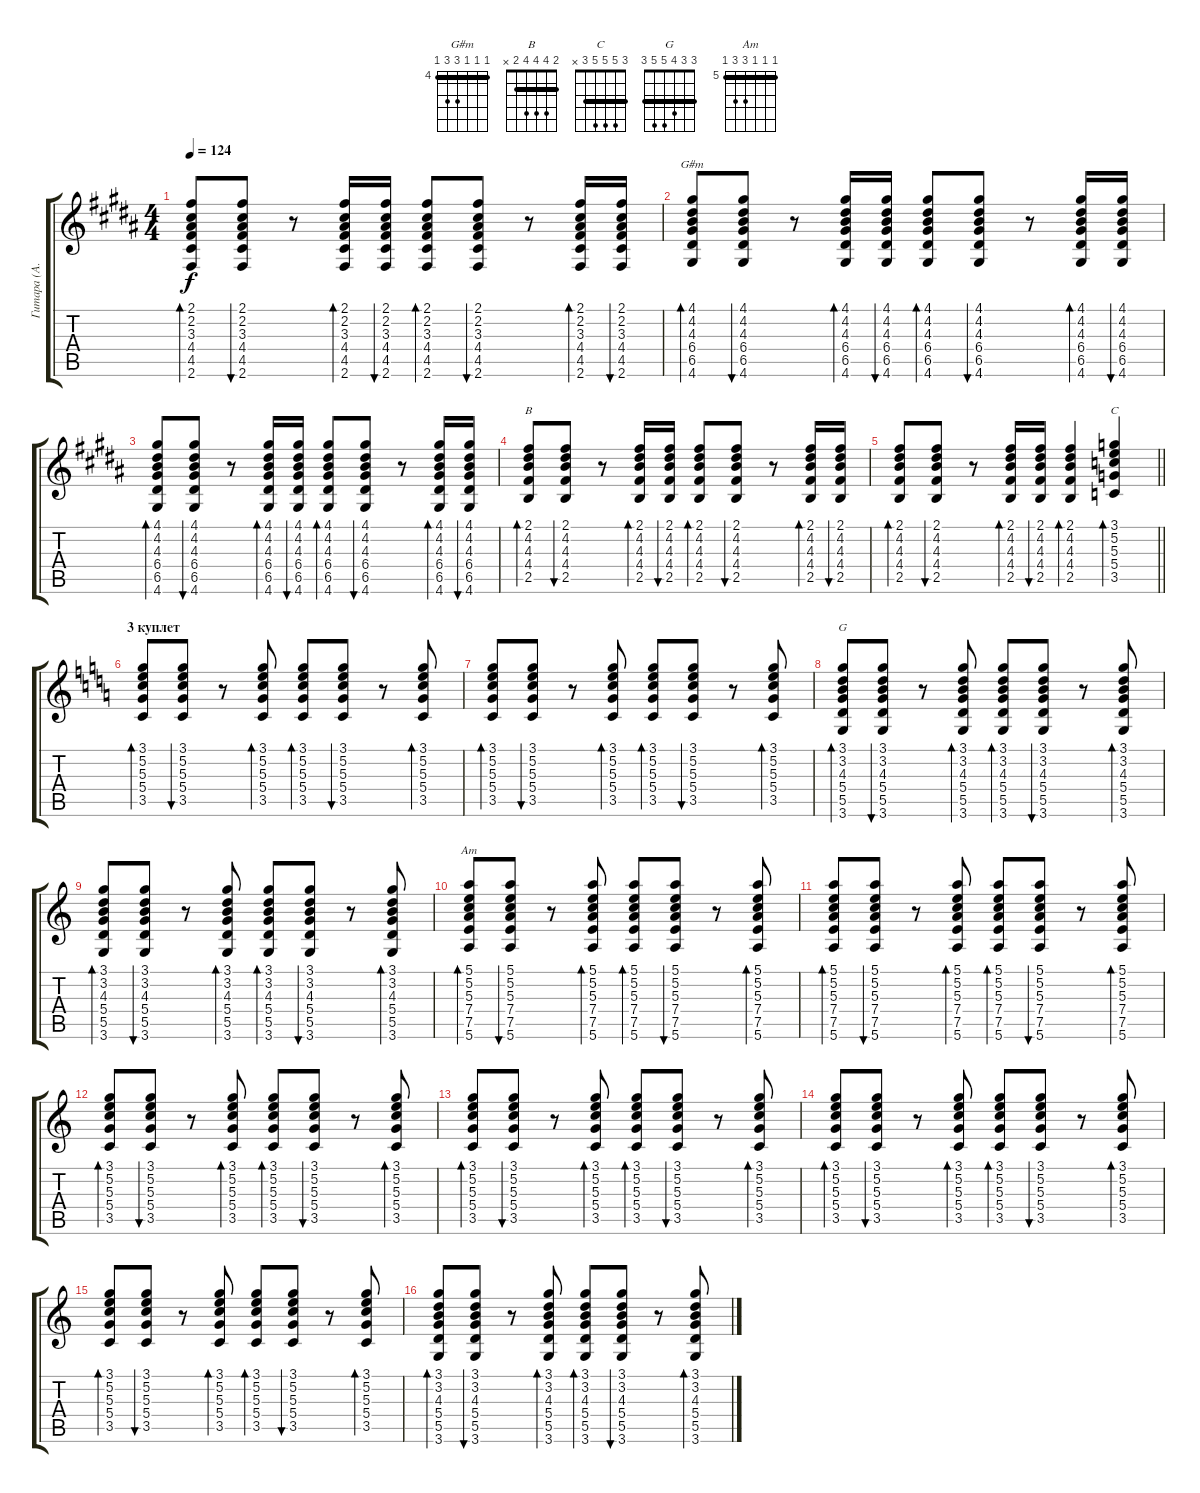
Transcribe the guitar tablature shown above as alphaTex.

\track ("Гитара (А.Макаревич)" "Гитара (А.") {instrument electricguitarclean}
\staff {score tabs}
\tuning (E4 B3 G3 D3 A2 E2) {hide}
\chord ("G#m" 4 4 4 6 6 4) {firstfret 4 barre 4}
\chord ("B" 2 4 4 4 2 x) {barre 2}
\chord ("C" 3 5 5 5 3 x) {barre 3}
\chord ("G" 3 3 4 5 5 3) {barre 3}
\chord ("Am" 5 5 5 7 7 5) {firstfret 5 barre 5}
\ts (4 4)
\tempo 124
\clef g2
\ks g#minor
(2.1 2.2 3.3 4.4 4.5 2.6).8{bd 60 dy f} (2.1 2.2 3.3 4.4 4.5 2.6).8{bu 60} r.8 (2.1 2.2 3.3 4.4 4.5 2.6).16{bd 60} (2.1 2.2 3.3 4.4 4.5 2.6).16{bu 60} (2.1 2.2 3.3 4.4 4.5 2.6).8{bd 60} (2.1 2.2 3.3 4.4 4.5 2.6).8{bu 60} r.8 (2.1 2.2 3.3 4.4 4.5 2.6).16{bd 60} (2.1 2.2 3.3 4.4 4.5 2.6).16{bu 60} |
(4.1 4.2 4.3 6.4 6.5 4.6).8{bd 60 ch "G#m"} (4.1 4.2 4.3 6.4 6.5 4.6).8{bu 60} r.8 (4.1 4.2 4.3 6.4 6.5 4.6).16{bd 60} (4.1 4.2 4.3 6.4 6.5 4.6).16{bu 60} (4.1 4.2 4.3 6.4 6.5 4.6).8{bd 60} (4.1 4.2 4.3 6.4 6.5 4.6).8{bu 60} r.8 (4.1 4.2 4.3 6.4 6.5 4.6).16{bd 60} (4.1 4.2 4.3 6.4 6.5 4.6).16{bu 60} |
(4.1 4.2 4.3 6.4 6.5 4.6).8{bd 60} (4.1 4.2 4.3 6.4 6.5 4.6).8{bu 60} r.8 (4.1 4.2 4.3 6.4 6.5 4.6).16{bd 60} (4.1 4.2 4.3 6.4 6.5 4.6).16{bu 60} (4.1 4.2 4.3 6.4 6.5 4.6).8{bd 60} (4.1 4.2 4.3 6.4 6.5 4.6).8{bu 60} r.8 (4.1 4.2 4.3 6.4 6.5 4.6).16{bd 60} (4.1 4.2 4.3 6.4 6.5 4.6).16{bu 60} |
(2.1 4.2 4.3 4.4 2.5).8{bd 60 ch "B"} (2.1 4.2 4.3 4.4 2.5).8{bu 60} r.8 (2.1 4.2 4.3 4.4 2.5).16{bd 60} (2.1 4.2 4.3 4.4 2.5).16{bu 60} (2.1 4.2 4.3 4.4 2.5).8{bd 60} (2.1 4.2 4.3 4.4 2.5).8{bu 60} r.8 (2.1 4.2 4.3 4.4 2.5).16{bd 60} (2.1 4.2 4.3 4.4 2.5).16{bu 60} |
\barLineRight lightlight
(2.1 4.2 4.3 4.4 2.5).8{bd 60} (2.1 4.2 4.3 4.4 2.5).8{bu 60} r.8 (2.1 4.2 4.3 4.4 2.5).16{bd 60} (2.1 4.2 4.3 4.4 2.5).16{bu 60} (2.1 4.2 4.3 4.4 2.5).4{bd 60} (3.1 5.2 5.3 5.4 3.5).4{bd 60 ch "C"} |
\section ("" "3 куплет")
\ks aminor
(3.1 5.2 5.3 5.4 3.5).8{bd 60} (3.1 5.2 5.3 5.4 3.5).8{bu 60} r.8 (3.1 5.2 5.3 5.4 3.5).8{bd 60} (3.1 5.2 5.3 5.4 3.5).8{bd 60} (3.1 5.2 5.3 5.4 3.5).8{bu 60} r.8 (3.1 5.2 5.3 5.4 3.5).8{bd 60} |
(3.1 5.2 5.3 5.4 3.5).8{bd 60} (3.1 5.2 5.3 5.4 3.5).8{bu 60} r.8 (3.1 5.2 5.3 5.4 3.5).8{bd 60} (3.1 5.2 5.3 5.4 3.5).8{bd 60} (3.1 5.2 5.3 5.4 3.5).8{bu 60} r.8 (3.1 5.2 5.3 5.4 3.5).8{bd 60} |
(3.1 3.2 4.3 5.4 5.5 3.6).8{bd 60 ch "G"} (3.1 3.2 4.3 5.4 5.5 3.6).8{bu 60} r.8 (3.1 3.2 4.3 5.4 5.5 3.6).8{bd 60} (3.1 3.2 4.3 5.4 5.5 3.6).8{bd 60} (3.1 3.2 4.3 5.4 5.5 3.6).8{bu 60} r.8 (3.1 3.2 4.3 5.4 5.5 3.6).8{bd 60} |
(3.1 3.2 4.3 5.4 5.5 3.6).8{bd 60} (3.1 3.2 4.3 5.4 5.5 3.6).8{bu 60} r.8 (3.1 3.2 4.3 5.4 5.5 3.6).8{bd 60} (3.1 3.2 4.3 5.4 5.5 3.6).8{bd 60} (3.1 3.2 4.3 5.4 5.5 3.6).8{bu 60} r.8 (3.1 3.2 4.3 5.4 5.5 3.6).8{bd 60} |
(5.1 5.2 5.3 7.4 7.5 5.6).8{bd 60 ch "Am"} (5.1 5.2 5.3 7.4 7.5 5.6).8{bu 60} r.8 (5.1 5.2 5.3 7.4 7.5 5.6).8{bd 60} (5.1 5.2 5.3 7.4 7.5 5.6).8{bd 60} (5.1 5.2 5.3 7.4 7.5 5.6).8{bu 60} r.8 (5.1 5.2 5.3 7.4 7.5 5.6).8{bd 60} |
(5.1 5.2 5.3 7.4 7.5 5.6).8{bd 60} (5.1 5.2 5.3 7.4 7.5 5.6).8{bu 60} r.8 (5.1 5.2 5.3 7.4 7.5 5.6).8{bd 60} (5.1 5.2 5.3 7.4 7.5 5.6).8{bd 60} (5.1 5.2 5.3 7.4 7.5 5.6).8{bu 60} r.8 (5.1 5.2 5.3 7.4 7.5 5.6).8{bd 60} |
(3.1 5.2 5.3 5.4 3.5).8{bd 60} (3.1 5.2 5.3 5.4 3.5).8{bu 60} r.8 (3.1 5.2 5.3 5.4 3.5).8{bd 60} (3.1 5.2 5.3 5.4 3.5).8{bd 60} (3.1 5.2 5.3 5.4 3.5).8{bu 60} r.8 (3.1 5.2 5.3 5.4 3.5).8{bd 60} |
(3.1 5.2 5.3 5.4 3.5).8{bd 60} (3.1 5.2 5.3 5.4 3.5).8{bu 60} r.8 (3.1 5.2 5.3 5.4 3.5).8{bd 60} (3.1 5.2 5.3 5.4 3.5).8{bd 60} (3.1 5.2 5.3 5.4 3.5).8{bu 60} r.8 (3.1 5.2 5.3 5.4 3.5).8{bd 60} |
(3.1 5.2 5.3 5.4 3.5).8{bd 60} (3.1 5.2 5.3 5.4 3.5).8{bu 60} r.8 (3.1 5.2 5.3 5.4 3.5).8{bd 60} (3.1 5.2 5.3 5.4 3.5).8{bd 60} (3.1 5.2 5.3 5.4 3.5).8{bu 60} r.8 (3.1 5.2 5.3 5.4 3.5).8{bd 60} |
(3.1 5.2 5.3 5.4 3.5).8{bd 60} (3.1 5.2 5.3 5.4 3.5).8{bu 60} r.8 (3.1 5.2 5.3 5.4 3.5).8{bd 60} (3.1 5.2 5.3 5.4 3.5).8{bd 60} (3.1 5.2 5.3 5.4 3.5).8{bu 60} r.8 (3.1 5.2 5.3 5.4 3.5).8{bd 60} |
(3.1 3.2 4.3 5.4 5.5 3.6).8{bd 60} (3.1 3.2 4.3 5.4 5.5 3.6).8{bu 60} r.8 (3.1 3.2 4.3 5.4 5.5 3.6).8{bd 60} (3.1 3.2 4.3 5.4 5.5 3.6).8{bd 60} (3.1 3.2 4.3 5.4 5.5 3.6).8{bu 60} r.8 (3.1 3.2 4.3 5.4 5.5 3.6).8{bd 60}
